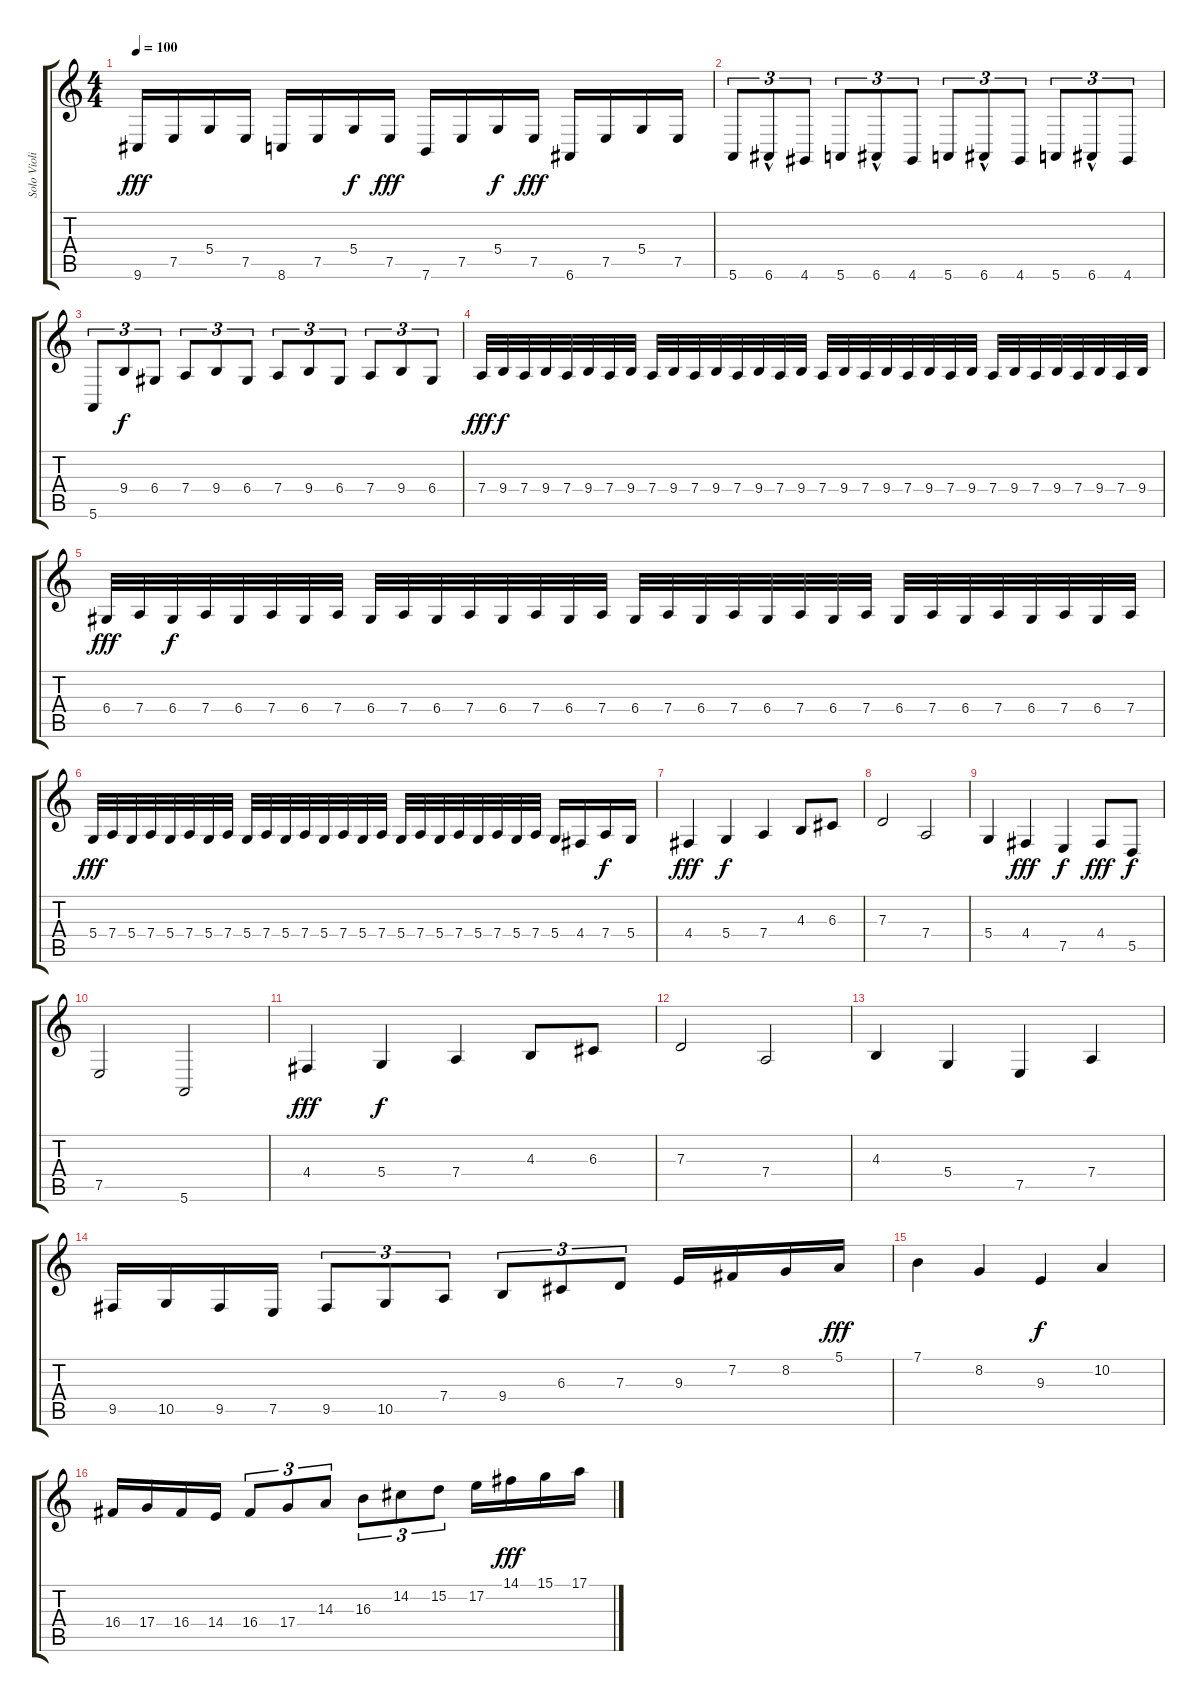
\track ("Solo Violin" "Solo Violi") {instrument violin}
\staff {score tabs}
\tuning (E4 B3 G3 D3 A2 E2) {hide}
\ts (4 4)
\tempo 100
\clef g2
\ks c
9.6.16{dy fff} 7.5.16 5.4.16 7.5.16 8.6.16 7.5.16 5.4.16{dy f} 7.5.16{dy fff} 7.6.16 7.5.16 5.4.16{dy f} 7.5.16{dy fff} 6.6.16 7.5.16 5.4.16 7.5.16 |
5.6.8{tu (3 2)} 6.6{hac}.8{tu (3 2)} 4.6.8{tu (3 2)} 5.6.8{tu (3 2)} 6.6{hac}.8{tu (3 2)} 4.6.8{tu (3 2)} 5.6.8{tu (3 2)} 6.6{hac}.8{tu (3 2)} 4.6.8{tu (3 2)} 5.6.8{tu (3 2)} 6.6{hac}.8{tu (3 2)} 4.6.8{tu (3 2)} |
5.6.8{tu (3 2)} 9.4.8{tu (3 2) dy f} 6.4.8{tu (3 2)} 7.4.8{tu (3 2)} 9.4.8{tu (3 2)} 6.4.8{tu (3 2)} 7.4.8{tu (3 2)} 9.4.8{tu (3 2)} 6.4.8{tu (3 2)} 7.4.8{tu (3 2)} 9.4.8{tu (3 2)} 6.4.8{tu (3 2)} |
7.4.32{dy fff} 9.4.32{dy f} 7.4.32 9.4.32 7.4.32 9.4.32 7.4.32 9.4.32 7.4.32 9.4.32 7.4.32 9.4.32 7.4.32 9.4.32 7.4.32 9.4.32 7.4.32 9.4.32 7.4.32 9.4.32 7.4.32 9.4.32 7.4.32 9.4.32 7.4.32 9.4.32 7.4.32 9.4.32 7.4.32 9.4.32 7.4.32 9.4.32 |
6.4.32{dy fff} 7.4.32 6.4.32{dy f} 7.4.32 6.4.32 7.4.32 6.4.32 7.4.32 6.4.32 7.4.32 6.4.32 7.4.32 6.4.32 7.4.32 6.4.32 7.4.32 6.4.32 7.4.32 6.4.32 7.4.32 6.4.32 7.4.32 6.4.32 7.4.32 6.4.32 7.4.32 6.4.32 7.4.32 6.4.32 7.4.32 6.4.32 7.4.32 |
5.4.32{dy fff} 7.4.32 5.4.32 7.4.32 5.4.32 7.4.32 5.4.32 7.4.32 5.4.32 7.4.32 5.4.32 7.4.32 5.4.32 7.4.32 5.4.32 7.4.32 5.4.32 7.4.32 5.4.32 7.4.32 5.4.32 7.4.32 5.4.32 7.4.32 5.4.16 4.4.16 7.4.16{dy f} 5.4.16 |
4.4.4{dy fff} 5.4.4{dy f} 7.4.4 4.3.8 6.3.8 |
7.3.2 7.4.2 |
5.4.4 4.4.4{dy fff} 7.5.4{dy f} 4.4.8{dy fff} 5.5.8{dy f} |
7.5.2 5.6.2 |
4.4.4{dy fff} 5.4.4{dy f} 7.4.4 4.3.8 6.3.8 |
7.3.2 7.4.2 |
4.3.4 5.4.4 7.5.4 7.4.4 |
9.5.16 10.5.16 9.5.16 7.5.16 9.5.8{tu (3 2)} 10.5.8{tu (3 2)} 7.4.8{tu (3 2)} 9.4.8{tu (3 2)} 6.3.8{tu (3 2)} 7.3.8{tu (3 2)} 9.3.16 7.2.16 8.2.16 5.1.16{dy fff} |
7.1.4 8.2.4 9.3.4{dy f} 10.2.4 |
16.4.16 17.4.16 16.4.16 14.4.16 16.4.8{tu (3 2)} 17.4.8{tu (3 2)} 14.3.8{tu (3 2)} 16.3.8{tu (3 2)} 14.2.8{tu (3 2)} 15.2.8{tu (3 2)} 17.2.16 14.1.16{dy fff} 15.1.16 17.1.16
